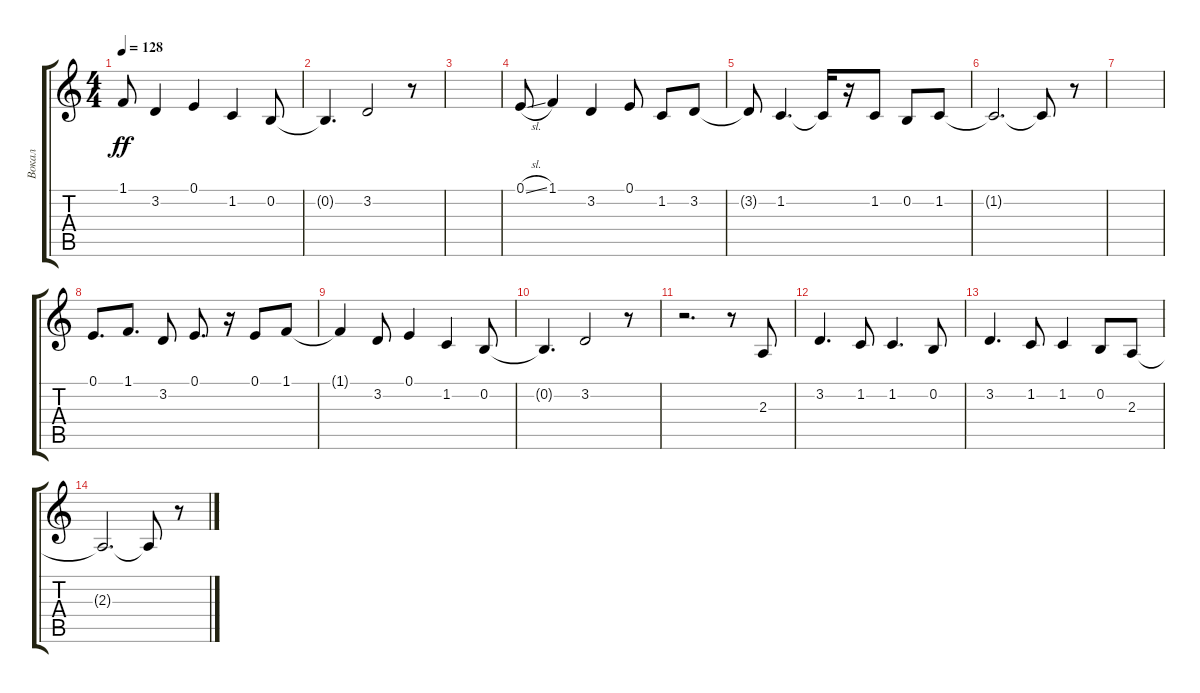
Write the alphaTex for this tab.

\track ("Вокал" "Вокал") {instrument lead6voice}
\staff {score tabs}
\tuning (E4 B3 G3 D3 A2 E2) {hide}
\ts (4 4)
\tempo 128
\clef g2
\ks c
1.1{t}.8{dy ff} 3.2.4 0.1.4 1.2.4 0.2.8 |
0.2{t}.4{d} 3.2.2 r.8 |
|
0.1{sl}.8 1.1.4 3.2.4 0.1.8 1.2.8 3.2.8 |
3.2{t}.8 1.2.4{d} 1.2{t}.16 r.16 1.2.8 0.2.8 1.2.8 |
1.2{t}.2{d} 1.2{t}.8 r.8 |
|
0.1.8{d} 1.1.8{d} 3.2.8 0.1.8{d} r.16 0.1.8 1.1.8 |
1.1{t}.4 3.2.8 0.1.4 1.2.4 0.2.8 |
0.2{t}.4{d} 3.2.2 r.8 |
r.2{d} r.8 2.3.8 |
3.2.4{d} 1.2.8 1.2.4{d} 0.2.8 |
3.2.4{d} 1.2.8 1.2.4 0.2.8 2.3.8 |
2.3{t}.2{d} 2.3{t}.8 r.8
